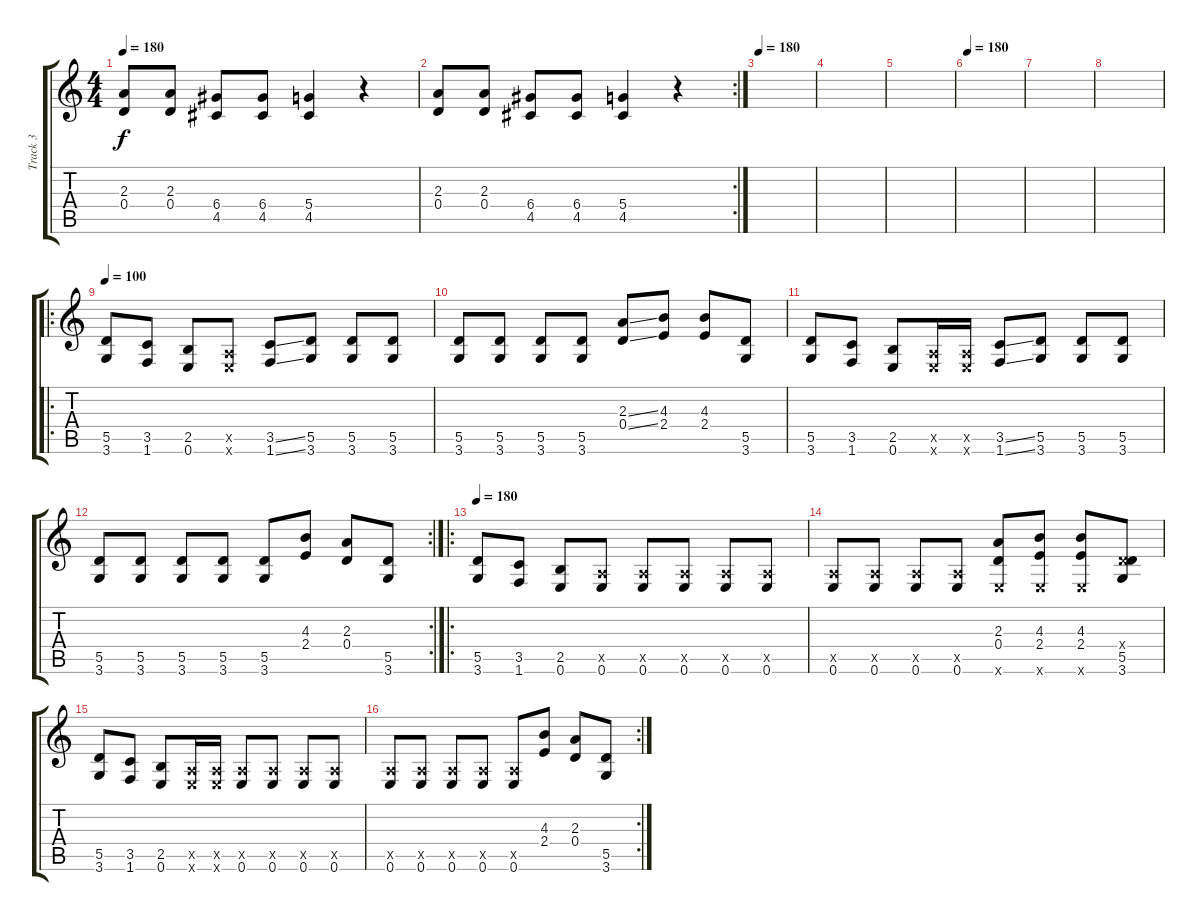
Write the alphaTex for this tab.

\track ("Track 3" "Track 3") {instrument distortionguitar}
\staff {score tabs}
\tuning (E4 B3 G3 D3 A2 E2) {hide}
\ts (4 4)
\tempo 180
\clef g2
\ks c
(2.3 0.4).8{dy f} (2.3 0.4).8 (6.4 4.5).8 (6.4 4.5).8 (5.4 4.5).4 r.4 |
\rc 2
(2.3 0.4).8 (2.3 0.4).8 (6.4 4.5).8 (6.4 4.5).8 (5.4 4.5).4 r.4 |
\tempo 180
|
|
|
\tempo 180
|
|
|
\ro
\tempo 100
(5.5 3.6).8 (3.5 1.6).8 (2.5 0.6).8 (0.5{x} 0.6{x}).8 (3.5{ss} 1.6{ss}).8 (5.5 3.6).8 (5.5 3.6).8 (5.5 3.6).8 |
(5.5 3.6).8 (5.5 3.6).8 (5.5 3.6).8 (5.5 3.6).8 (2.3{ss} 0.4{ss}).8 (4.3 2.4).8 (4.3 2.4).8 (5.5 3.6).8 |
(5.5 3.6).8 (3.5 1.6).8 (2.5 0.6).8 (0.5{x} 0.6{x}).16 (0.5{x} 0.6{x}).16 (3.5{ss} 1.6{ss}).8 (5.5 3.6).8 (5.5 3.6).8 (5.5 3.6).8 |
\rc 2
(5.5 3.6).8 (5.5 3.6).8 (5.5 3.6).8 (5.5 3.6).8 (5.5 3.6).8 (4.3 2.4).8 (2.3 0.4).8 (5.5 3.6).8 |
\ro
\tempo 180
(5.5 3.6).8 (3.5 1.6).8 (2.5 0.6).8 (0.5{x} 0.6).8 (0.5{x} 0.6).8 (0.5{x} 0.6).8 (0.5{x} 0.6).8 (0.5{x} 0.6).8 |
(0.5{x} 0.6).8 (0.5{x} 0.6).8 (0.5{x} 0.6).8 (0.5{x} 0.6).8 (2.3 0.4 0.6{x}).8 (4.3 2.4 0.6{x}).8 (4.3 2.4 0.6{x}).8 (0.4{x} 5.5 3.6).8 |
(5.5 3.6).8 (3.5 1.6).8 (2.5 0.6).8 (0.5{x} 0.6{x}).16 (0.5{x} 0.6{x}).16 (0.5{x} 0.6).8 (0.5{x} 0.6).8 (0.5{x} 0.6).8 (0.5{x} 0.6).8 |
\rc 2
(0.5{x} 0.6).8 (0.5{x} 0.6).8 (0.5{x} 0.6).8 (0.5{x} 0.6).8 (0.5{x} 0.6).8 (4.3 2.4).8 (2.3 0.4).8 (5.5 3.6).8
